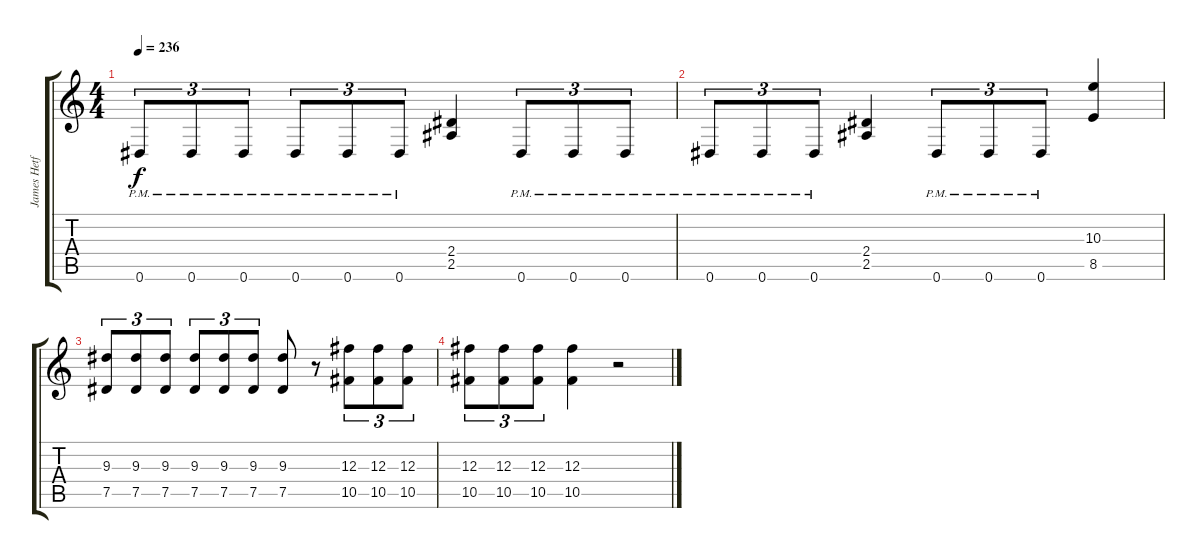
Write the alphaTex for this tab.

\track ("James Hetfield (Guitar)" "James Hetf") {instrument electricguitarclean}
\staff {score tabs}
\tuning (Eb4 Bb3 Gb3 Db3 Ab2 Eb2) {hide}
\ts (4 4)
\tempo 236
\clef g2
\ks c
0.6{pm}.8{tu (3 2) dy f} 0.6{pm}.8{tu (3 2)} 0.6{pm}.8{tu (3 2)} 0.6{pm}.8{tu (3 2)} 0.6{pm}.8{tu (3 2)} 0.6{pm}.8{tu (3 2)} (2.4 2.5).4 0.6{pm}.8{tu (3 2)} 0.6{pm}.8{tu (3 2)} 0.6{pm}.8{tu (3 2)} |
0.6{pm}.8{tu (3 2)} 0.6{pm}.8{tu (3 2)} 0.6{pm}.8{tu (3 2)} (2.4 2.5).4 0.6{pm}.8{tu (3 2)} 0.6{pm}.8{tu (3 2)} 0.6{pm}.8{tu (3 2)} (10.3 8.5).4 |
(9.3 7.5).8{tu (3 2)} (9.3 7.5).8{tu (3 2)} (9.3 7.5).8{tu (3 2)} (9.3 7.5).8{tu (3 2)} (9.3 7.5).8{tu (3 2)} (9.3 7.5).8{tu (3 2)} (9.3 7.5).8 r.8 (12.3 10.5).8{tu (3 2)} (12.3 10.5).8{tu (3 2)} (12.3 10.5).8{tu (3 2)} |
(12.3 10.5).8{tu (3 2)} (12.3 10.5).8{tu (3 2)} (12.3 10.5).8{tu (3 2)} (12.3 10.5).4 r.2
